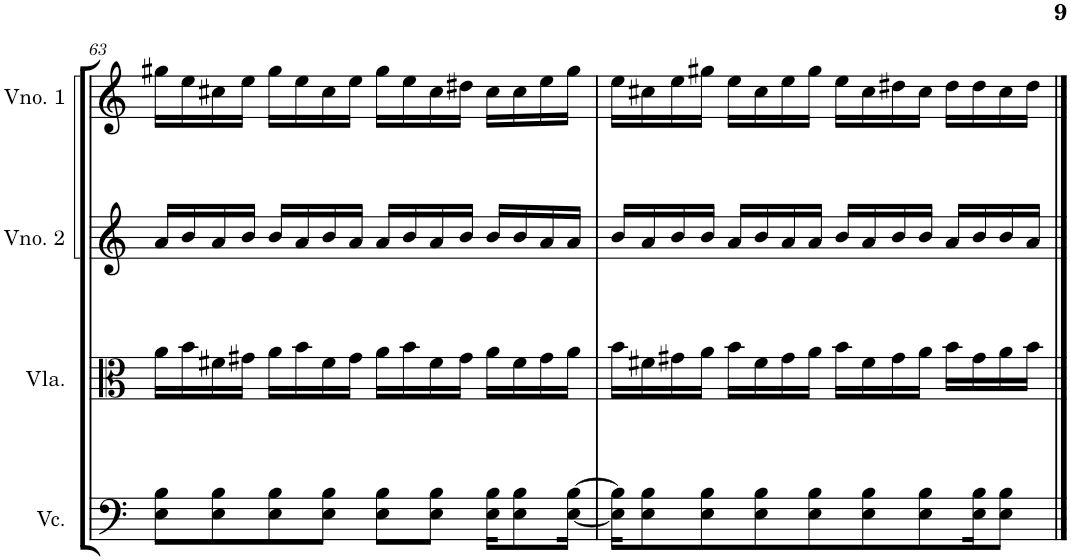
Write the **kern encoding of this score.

**kern	**kern	**kern	**kern
*part4	*part3	*part2	*part1
*staff4	*staff3	*staff2	*staff1
*I"Violoncelo	*I"Viola	*I"Violino 2	*I"Violino 1
*I'Vc.	*I'Vla.	*I'Vno. 2	*I'Vno. 1
!!LO:PB:g=z
*clefF4	*clefC3	*clefG2	*clefG2
*k[]	*k[]	*k[]	*k[]
*M4/4	*M4/4	*M4/4	*M4/4
=63	=63	=63	=63
8E\ 8B\L	16a\LL	16a/LL	16gg#X\LL
.	16b\	16b/	16ee\
8E\ 8B\	16f#X\	16a/	16cc#X\
.	16g#X\JJ	16b/JJ	16ee\JJ
8E\ 8B\	16a\LL	16b/LL	16gg#\LL
.	16b\	16a/	16ee\
8E\ 8B\J	16f#\	16b/	16cc#\
.	16g#\JJ	16a/JJ	16ee\JJ
8E\ 8B\L	16a\LL	16a/LL	16gg#\LL
.	16b\	16b/	16ee\
8E\ 8B\J	16f#\	16a/	16cc#\
.	16g#\JJ	16b/JJ	16dd#X\JJ
16E\ 16B\KL	16a\LL	16b/LL	16cc#\LL
8E\ 8B\	16f#\	16b/	16cc#\
.	16g#\	16a/	16ee\
[16E\ [16B\Jk	16a\JJ	16a/JJ	16gg#\JJ
=64	=64	=64	=64
16E\] 16B\]KL	16b\LL	16b/LL	16ee\LL
8E\ 8B\	16f#X\	16a/	16cc#X\
.	16g#X\	16b/	16ee\
8E\ 8B\	16a\JJ	16b/JJ	16gg#X\JJ
.	16b\LL	16a/LL	16ee\LL
8E\ 8B\	16f#\	16b/	16cc#\
.	16g#\	16a/	16ee\
8E\ 8B\	16a\JJ	16a/JJ	16gg#\JJ
.	16b\LL	16b/LL	16ee\LL
8E\ 8B\	16f#\	16a/	16cc#\
.	16g#\	16b/	16dd#X\
8E\ 8B\	16a\JJ	16b/JJ	16cc#\JJ
.	16b\LL	16a/LL	16dd#\LL
16E\ 16B\K	16g#\	16b/	16dd#\
8E\ 8B\J	16a\	16b/	16cc#\
.	16b\JJ	16a/JJ	16dd#\JJ
==	==	==	==
*-	*-	*-	*-
